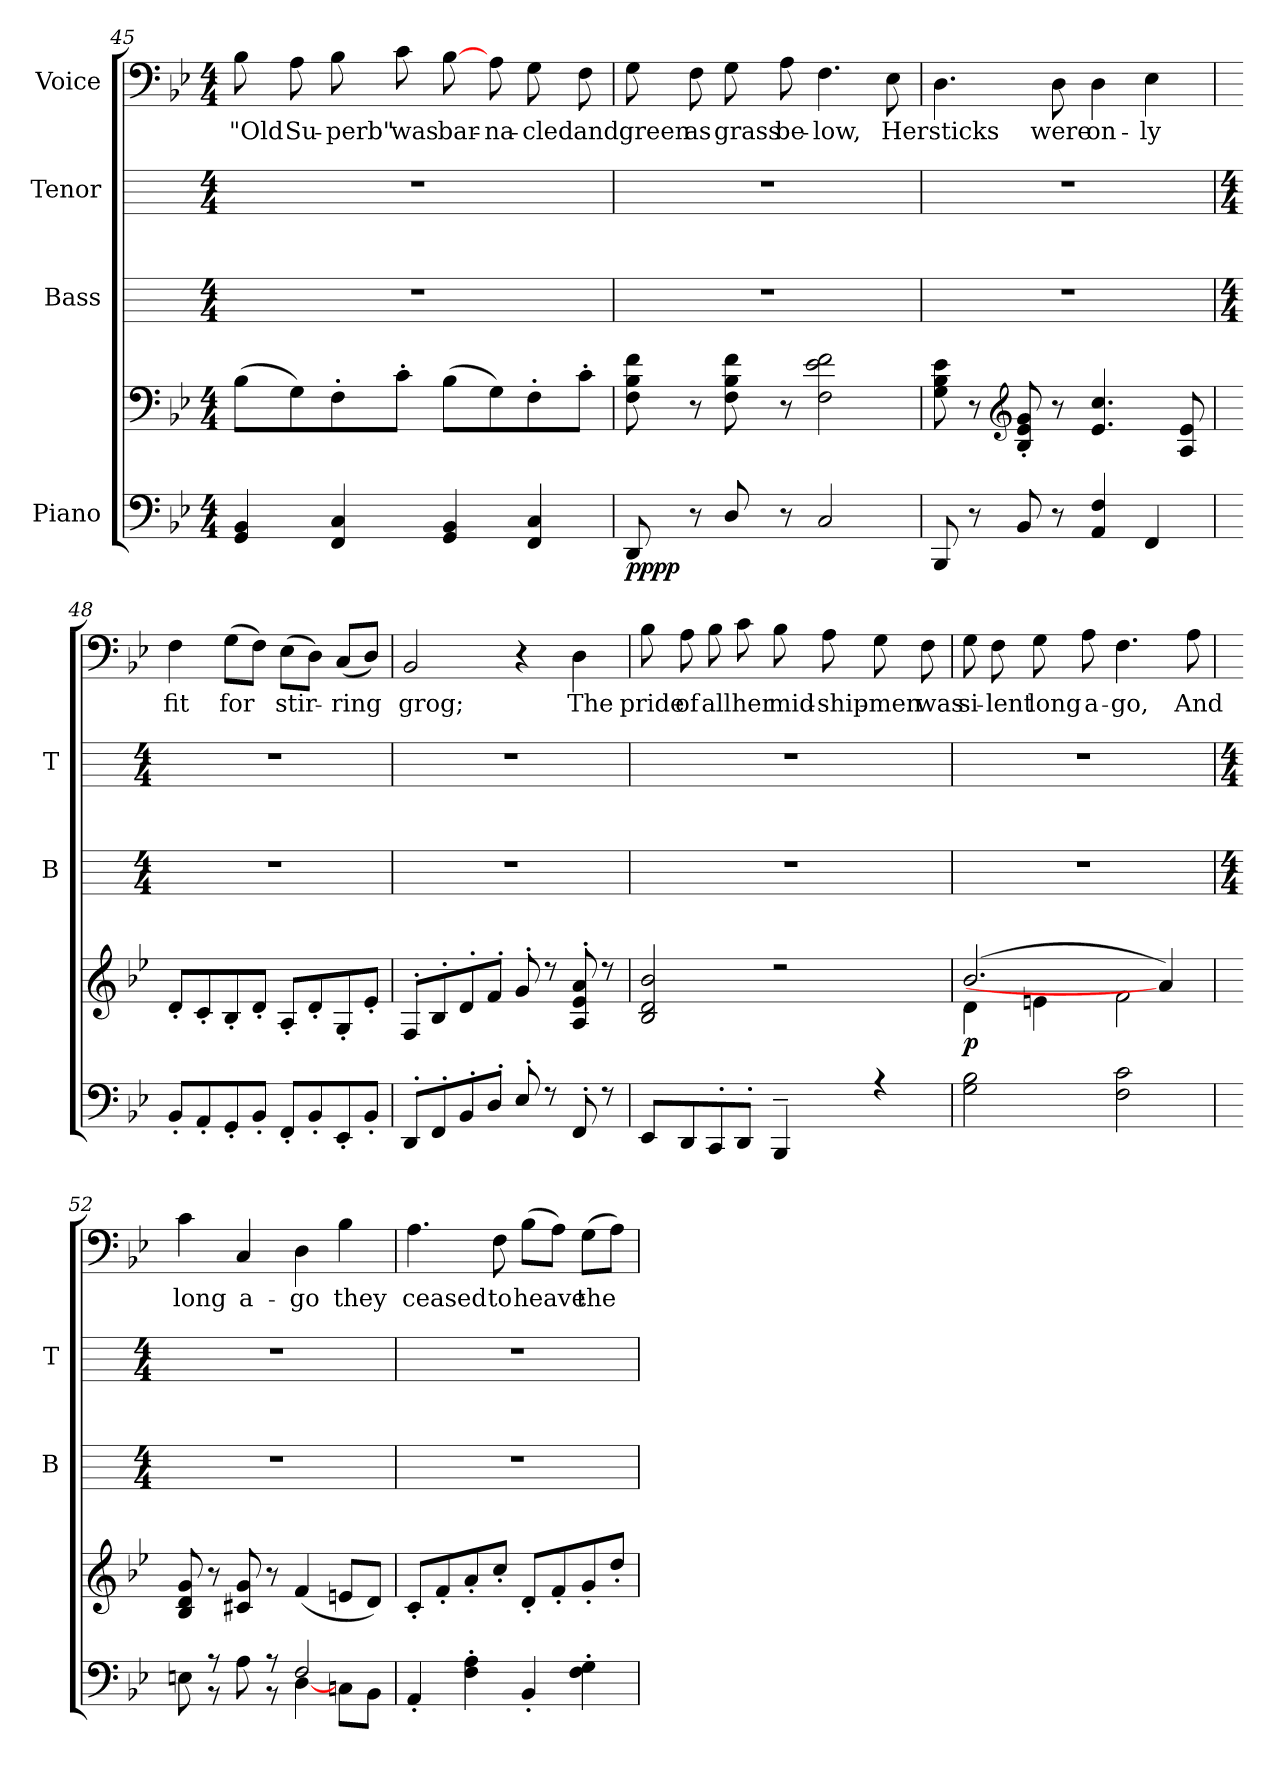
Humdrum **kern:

**kern	**kern	**dynam	**kern	**kern	**kern	**text
*part4	*part4	*part4	*part3	*part2	*part1	*part1
*staff5	*staff4	*staff4/5	*staff3	*staff2	*staff1	*staff1
*I"Piano	*	*	*I"Bass	*I"Tenor	*I"Voice	*
*	*	*	*I'B	*I'T	*	*
!!LO:LB:g=z
*clefF4	*clefF4	*	*	*	*clefF4	*
*k[b-e-]	*k[b-e-]	*	*	*	*k[b-e-]	*
*B-:	*B-:	*	*	*	*B-:	*
*M4/4	*M4/4	*	*M4/4	*M4/4	*M4/4	*
=45	=45	=45	=45	=45	=45	=45
!	!	!	!	!	!	!LO:LY:b
4GG 4BB-	(>8B-L	.	1r	1r	8B-	"Old
!	!	!	!	!	!	!LO:LY:b
.	8G)	.	.	.	8A	Su-
!	!	!	!	!	!	!LO:LY:b
4FF 4C	8F'	.	.	.	8B-	-perb"
!	!	!	!	!	!	!LO:LY:b
.	8c'J	.	.	.	8c	was
!	!	!	!	!	!	!LO:LY:b
4GG 4BB-	(>8B-L	.	.	.	[8B-	bar-
!	!	!	!	!	!	!LO:LY:b
.	8G)	.	.	.	8A	-na-
!	!	!	!	!	!	!LO:LY:b
4FF 4C	8F'	.	.	.	8G	-cled
!	!	!	!	!	!	!LO:LY:b
.	8c'J	.	.	.	8F	and
=46	=46	=46	=46	=46	=46	=46
!	!	!LO:DY:b=2	!	!	!	!LO:LY:b
!	!	!LO:DY:n=1:b	!	!	!	!
8DD	8F 8B- 8f	pp pp	1r	1r	8G	green
!	!	!	!	!	!	!LO:LY:b
8r	8r	.	.	.	8F	as
!	!	!	!	!	!	!LO:LY:b
8D/	8F 8B- 8f	.	.	.	8G	grass
!	!	!	!	!	!	!LO:LY:b
8r	8r	.	.	.	8A	be-
!	!	!	!	!	!	!LO:LY:b
2C	2F 2e- 2f	.	.	.	4.F	-low,
!	!	!	!	!	!	!LO:LY:b
.	.	.	.	.	8E-	Her
=47	=47	=47	=47	=47	=47	=47
!	!	!	!	!	!	!LO:LY:b
8BBB-	8G 8B- 8e-	.	1r	1r	4.D	sticks
8r	8r	.	.	.	.	.
*	*clefG2	*	*	*	*	*
8BB-	8B-' 8e-' 8g'	.	.	.	.	.
!	!	!	!	!	!	!LO:LY:b
8r	8r	.	.	.	8D	were
!	!	!	!	!	!	!LO:LY:b
4AA 4F	4.e- 4.cc	.	.	.	4D	on-
!	!	!	!	!	!	!LO:LY:b
4FF	.	.	.	.	4E-	-ly
.	8A 8e-	.	.	.	.	.
!!LO:LB:g=z
=48	=48	=48	=48	=48	=48	=48
*	*	*	*M4/4	*M4/4	*	*
!	!	!	!	!	!	!LO:LY:b
8BB-'L	8d'L	.	1r	1r	4F	fit
8AA'	8c'	.	.	.	.	.
!	!	!	!	!	!	!LO:LY:b
8GG'	8B-'	.	.	.	(>8GL	for
8BB-'J	8d'J	.	.	.	8FJ)	.
!	!	!	!	!	!	!LO:LY:b
8FF'L	8A'L	.	.	.	(>8E-L	stir-
8BB-'	8d'	.	.	.	8DJ)	.
!	!	!	!	!	!	!LO:LY:b
8EE-'	8G'	.	.	.	(<8CL	ring
8BB-'J	8e-'J	.	.	.	8DJ)	.
!!LO:LB:g=z
=49	=49	=49	=49	=49	=49	=49
*^	*^	*	*	*	*	*
!	!	!	!	!	!	!	!	!LO:LY:b
8DD'L	1ryy	8F'L	1ryy	.	1r	1r	2BB-	grog;
8FF'	.	8B-'	.	.	.	.	.	.
8BB-'	.	8d'	.	.	.	.	.	.
8D'J	.	8f'J	.	.	.	.	.	.
8E-'	.	8g'	.	.	.	.	4r	.
8r	.	8r	.	.	.	.	.	.
!	!	!	!	!	!	!	!	!LO:LY:b
8FF'	.	8A' 8e-' 8a'	.	.	.	.	4D	The
8r	.	8r	.	.	.	.	.	.
=50	=50	=50	=50	=50	=50	=50	=50	=50
!	!	!	!	!	!	!	!	!LO:LY:b
8EE-L	1ryy	2B- 2d 2b-	1ryy	.	1r	1r	8B-	pride
!	!	!	!	!	!	!	!	!LO:LY:b
8DD	.	.	.	.	.	.	8A	of
!	!	!	!	!	!	!	!	!LO:LY:b
8CC'	.	.	.	.	.	.	8B-	all
!	!	!	!	!	!	!	!	!LO:LY:b
8DD'J	.	.	.	.	.	.	8c	her
!	!	!	!	!	!	!	!	!LO:LY:b
4BBB-~	.	2r	.	.	.	.	8B-	mid-
!	!	!	!	!	!	!	!	!LO:LY:b
.	.	.	.	.	.	.	8A	-ship-
!	!	!	!	!	!	!	!	!LO:LY:b
4r	.	.	.	.	.	.	8G	-men
!	!	!	!	!	!	!	!	!LO:LY:b
.	.	.	.	.	.	.	8F	was
=51	=51	=51	=51	=51	=51	=51	=51	=51
!	!	!	!	!LO:DY:b	!	!	!	!LO:LY:b
2G 2B-	2ryy	(>2.b-/	4d\	p	1r	1r	8G	si-
!	!	!	!	!	!	!	!	!LO:LY:b
.	.	.	.	.	.	.	8F	-lent
!	!	!	!	!	!	!	!	!LO:LY:b
.	.	.	4en\	.	.	.	8G	long
!	!	!	!	!	!	!	!	!LO:LY:b
.	.	.	.	.	.	.	8A	a-
!	!	!	!	!	!	!	!	!LO:LY:b
2F 2c	2ryy	.	2f\	.	.	.	4.F	-go,
.	.	4a])	.	.	.	.	.	.
!	!	!	!	!	!	!	!	!LO:LY:b
.	.	.	.	.	.	.	8A	And
!!LO:LB:g=z
=52	=52	=52	=52	=52	=52	=52	=52	=52
*	*	*	*	*	*M4/4	*M4/4	*	*
!	!	!	!	!	!	!	!	!LO:LY:b
8En	8ryy	8B- 8d 8g	2ryy	.	1r	1r	4c	long
8r	8r	8r	.	.	.	.	.	.
!	!	!	!	!	!	!	!	!LO:LY:b
8A	8ryy	8c#X 8g	.	.	.	.	4C	a-
8r	8r	8r	.	.	.	.	.	.
!	!	!	!	!	!	!	!	!LO:LY:b
2F/	[4D\	(<4f	2ryy	.	.	.	4D	-go
!	!	!	!	!	!	!	!	!LO:LY:b
.	8Cn\L	8enL	.	.	.	.	4B-	they
.	8BB-\J	8dJ)	.	.	.	.	.	.
*	*	*v	*v	*	*	*	*	*
!!LO:LB:g=z
=53	=53	=53	=53	=53	=53	=53	=53
!	!	!	!	!	!	!	!LO:LY:b
*v	*v	*	*	*	*	*	*
4AA'	8c'L	.	1r	1r	4.A	ceased
.	8f'	.	.	.	.	.
4F' 4A'	8a'	.	.	.	.	.
!	!	!	!	!	!	!LO:LY:b
.	8cc'J	.	.	.	8F	to
!	!	!	!	!	!	!LO:LY:b
4BB-'	8d'L	.	.	.	(>8B-L	heave
.	8f'	.	.	.	8AJ)	.
!	!	!	!	!	!	!LO:LY:b
4F' 4G'	8g'	.	.	.	(>8GL	the
.	8dd'J	.	.	.	8AJ)	.
=	=	=	=	=	=	=
*-	*-	*-	*-	*-	*-	*-
